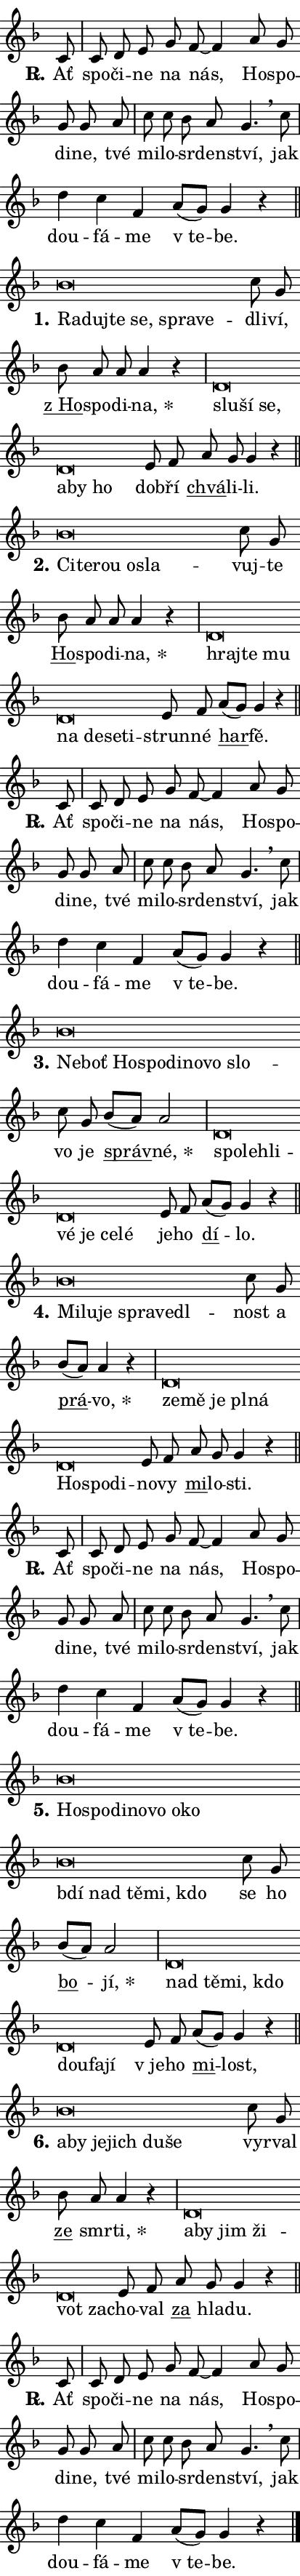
\version "2.22.1"
\header { tagline = "" }
\paper {
  indent = 0\cm
  top-margin = 0\cm
  right-margin = 0\cm
  bottom-margin = 0\cm
  left-margin = 0\cm
  paper-width = 7\cm
  page-breaking = #ly:one-page-breaking
  system-system-spacing.basic-distance = #11
  score-system-spacing.basic-distance = #11
  ragged-last = ##f
}


%% Author: Thomas Morley
%% https://lists.gnu.org/archive/html/lilypond-user/2020-05/msg00002.html
#(define (line-position grob)
"Returns position of @var[grob} in current system:
   @code{'start}, if at first time-step
   @code{'end}, if at last time-step
   @code{'middle} otherwise
"
  (let* ((col (ly:item-get-column grob))
         (ln (ly:grob-object col 'left-neighbor))
         (rn (ly:grob-object col 'right-neighbor))
         (col-to-check-left (if (ly:grob? ln) ln col))
         (col-to-check-right (if (ly:grob? rn) rn col))
         (break-dir-left
           (and
             (ly:grob-property col-to-check-left 'non-musical #f)
             (ly:item-break-dir col-to-check-left)))
         (break-dir-right
           (and
             (ly:grob-property col-to-check-right 'non-musical #f)
             (ly:item-break-dir col-to-check-right))))
        (cond ((eqv? 1 break-dir-left) 'start)
              ((eqv? -1 break-dir-right) 'end)
              (else 'middle))))

#(define (tranparent-at-line-position vctor)
  (lambda (grob)
  "Relying on @code{line-position} select the relevant enry from @var{vctor}.
Used to determine transparency,"
    (case (line-position grob)
      ((end) (not (vector-ref vctor 0)))
      ((middle) (not (vector-ref vctor 1)))
      ((start) (not (vector-ref vctor 2))))))

noteHeadBreakVisibility =
#(define-music-function (break-visibility)(vector?)
"Makes @code{NoteHead}s transparent relying on @var{break-visibility}"
#{
  \override NoteHead.transparent =
    #(tranparent-at-line-position break-visibility)
#})

#(define delete-ledgers-for-transparent-note-heads
  (lambda (grob)
    "Reads whether a @code{NoteHead} is transparent.
If so this @code{NoteHead} is removed from @code{'note-heads} from
@var{grob}, which is supposed to be @code{LedgerLineSpanner}.
As a result ledgers are not printed for this @code{NoteHead}"
    (let* ((nhds-array (ly:grob-object grob 'note-heads))
           (nhds-list
             (if (ly:grob-array? nhds-array)
                 (ly:grob-array->list nhds-array)
                 '()))
           ;; Relies on the transparent-property being done before
           ;; Staff.LedgerLineSpanner.after-line-breaking is executed.
           ;; This is fragile ...
           (to-keep
             (remove
               (lambda (nhd)
                 (ly:grob-property nhd 'transparent #f))
               nhds-list)))
      ;; TODO find a better method to iterate over grob-arrays, similiar
      ;; to filter/remove etc for lists
      ;; For now rebuilt from scratch
      (set! (ly:grob-object grob 'note-heads)  '())
      (for-each
        (lambda (nhd)
          (ly:pointer-group-interface::add-grob grob 'note-heads nhd))
        to-keep))))

hideNotes = {
  \noteHeadBreakVisibility #begin-of-line-visible
}
unHideNotes = {
  \noteHeadBreakVisibility #all-visible
}

% work-around for resetting accidentals
% https://lilypond.org/doc/v2.23/Documentation/notation/displaying-rhythms#unmetered-music
cadenzaMeasure = {
  \cadenzaOff
  \partial 1024 s1024
  \cadenzaOn
}

#(define-markup-command (accent layout props text) (markup?)
  "Underline accented syllable"
  (interpret-markup layout props
    #{\markup \override #'(offset . 4.3) \underline { #text }#}))

responsum = \markup \concat {
  "R" \hspace #-1.05 \path #0.1 #'((moveto 0 0.07) (lineto 0.9 0.8)) \hspace #0.05 "."
}

\layout {
    \context {
        \Staff
        \remove "Time_signature_engraver"
        \override LedgerLineSpanner.after-line-breaking = #delete-ledgers-for-transparent-note-heads
    }
    \context {
        \Voice {
            \override NoteHead.output-attributes = #'((class . "notehead"))
            \override Hairpin.height = #0.55
        }
    }
    \context {
        \Lyrics {
            \override StanzaNumber.output-attributes = #'((class . "stanzanumber"))
            \override LyricSpace.minimum-distance = #0.9
            \override LyricText.font-name = #"TeX Gyre Schola"
            \override LyricText.font-size = 1
            \override StanzaNumber.font-name = #"TeX Gyre Schola Bold"
            \override StanzaNumber.font-size = 1
        }
    }
}

% magnetic-lyrics.ily
%
%   written by
%     Jean Abou Samra <jean@abou-samra.fr>
%     Werner Lemberg <wl@gnu.org>
%
%   adapted by
%     Jiri Hon <jiri.hon@gmail.com>
%
% Version 2022-Apr-15

% https://www.mail-archive.com/lilypond-user@gnu.org/msg149350.html

#(define (Left_hyphen_pointer_engraver context)
   "Collect syllable-hyphen-syllable occurrences in lyrics and store
them in properties.  This engraver only looks to the left.  For
example, if the lyrics input is @code{foo -- bar}, it does the
following.

@itemize @bullet
@item
Set the @code{text} property of the @code{LyricHyphen} grob between
@q{foo} and @q{bar} to @code{foo}.

@item
Set the @code{left-hyphen} property of the @code{LyricText} grob with
text @q{foo} to the @code{LyricHyphen} grob between @q{foo} and
@q{bar}.
@end itemize

Use this auxiliary engraver in combination with the
@code{lyric-@/text::@/apply-@/magnetic-@/offset!} hook."
   (let ((hyphen #f)
         (text #f))
     (make-engraver
      (acknowledgers
       ((lyric-syllable-interface engraver grob source-engraver)
        (set! text grob)))
      (end-acknowledgers
       ((lyric-hyphen-interface engraver grob source-engraver)
        ;(when (not (grob::has-interface grob 'lyric-space-interface))
          (set! hyphen grob)));)
      ((stop-translation-timestep engraver)
       (when (and text hyphen)
         (ly:grob-set-object! text 'left-hyphen hyphen))
       (set! text #f)
       (set! hyphen #f)))))

#(define (lyric-text::apply-magnetic-offset! grob)
   "If the space between two syllables is less than the value in
property @code{LyricText@/.details@/.squash-threshold}, move the right
syllable to the left so that it gets concatenated with the left
syllable.

Use this function as a hook for
@code{LyricText@/.after-@/line-@/breaking} if the
@code{Left_@/hyphen_@/pointer_@/engraver} is active."
   (let ((hyphen (ly:grob-object grob 'left-hyphen #f)))
     (when hyphen
       (let ((left-text (ly:spanner-bound hyphen LEFT)))
         (when (grob::has-interface left-text 'lyric-syllable-interface)
           (let* ((common (ly:grob-common-refpoint grob left-text X))
                  (this-x-ext (ly:grob-extent grob common X))
                  (left-x-ext
                   (begin
                     ;; Trigger magnetism for left-text.
                     (ly:grob-property left-text 'after-line-breaking)
                     (ly:grob-extent left-text common X)))
                  ;; `delta` is the gap width between two syllables.
                  (delta (- (interval-start this-x-ext)
                            (interval-end left-x-ext)))
                  (details (ly:grob-property grob 'details))
                  (threshold (assoc-get 'squash-threshold details 0.2)))
             (when (< delta threshold)
               (let* (;; We have to manipulate the input text so that
                      ;; ligatures crossing syllable boundaries are not
                      ;; disabled.  For languages based on the Latin
                      ;; script this is essentially a beautification.
                      ;; However, for non-Western scripts it can be a
                      ;; necessity.
                      (lt (ly:grob-property left-text 'text))
                      (rt (ly:grob-property grob 'text))
                      (is-space (grob::has-interface hyphen 'lyric-space-interface))
                      (space (if is-space " " ""))
                      (space-markup (grob-interpret-markup grob " "))
                      (space-size (interval-length (ly:stencil-extent space-markup X)))
                      (extra-delta (if is-space space-size 0))
                      ;; Append new syllable.
                      (ltrt-space (if (and (string? lt) (string? rt))
                                (string-append lt space rt)
                                (make-concat-markup (list lt space rt))))
                      ;; Right-align `ltrt` to the right side.
                      (ltrt-space-markup (grob-interpret-markup
                               grob
                               (make-translate-markup
                                (cons (interval-length this-x-ext) 0)
                                (make-right-align-markup ltrt-space)))))
                 (begin
                   ;; Don't print `left-text`.
                   (ly:grob-set-property! left-text 'stencil #f)
                   ;; Set text and stencil (which holds all collected
                   ;; syllables so far) and shift it to the left.
                   (ly:grob-set-property! grob 'text ltrt-space)
                   (ly:grob-set-property! grob 'stencil ltrt-space-markup)
                   (ly:grob-translate-axis! grob (- (- delta extra-delta)) X))))))))))


#(define (lyric-hyphen::displace-bounds-first grob)
   ;; Make very sure this callback isn't triggered too early.
   (let ((left (ly:spanner-bound grob LEFT))
         (right (ly:spanner-bound grob RIGHT)))
     (ly:grob-property left 'after-line-breaking)
     (ly:grob-property right 'after-line-breaking)
     (ly:lyric-hyphen::print grob)))

squashThreshold = #0.4

\layout {
  \context {
    \Lyrics
    \consists #Left_hyphen_pointer_engraver
    \override LyricText.after-line-breaking =
      #lyric-text::apply-magnetic-offset!
    \override LyricHyphen.stencil = #lyric-hyphen::displace-bounds-first
    \override LyricText.details.squash-threshold = \squashThreshold
    \override LyricHyphen.minimum-distance = 0
    \override LyricHyphen.minimum-length = \squashThreshold
  }
}

squash = \override LyricText.details.squash-threshold = 9999
unSquash = \override LyricText.details.squash-threshold = \squashThreshold

left = \override LyricText.self-alignment-X = #LEFT
unLeft = \revert LyricText.self-alignment-X

starOffset = #(lambda (grob) 
                (let ((x_offset (ly:self-alignment-interface::aligned-on-x-parent grob)))
                  (if (= x_offset 0) 0 (+ x_offset 1.2))))

star = #(define-music-function (syllable)(string?)
"Append star separator at the end of a syllable"
#{
  \once \override LyricText.X-offset = #starOffset
  \lyricmode { \markup {
    #syllable
    \override #'((font-name . "TeX Gyre Schola Bold")) \hspace #0.2 \lower #0.65 \larger "*"
  } }
#})

starAccent = #(define-music-function (syllable)(string?)
"Append star separator at the end of a syllable and make accent"
#{
  \once \override LyricText.X-offset = #starOffset
  \lyricmode { \markup {
    \accent #syllable
    \override #'((font-name . "TeX Gyre Schola Bold")) \hspace #0.2 \lower #0.65 \larger "*"
  } }
#})

breath = #(define-music-function (syllable)(string?)
"Append breathing indicator at the end of a syllable"
#{
  \lyricmode { \markup { #syllable "+" } }
#})

optionalBreath = #(define-music-function (syllable)(string?)
"Append optional breathing indicator at the end of a syllable"
#{
  \lyricmode { \markup { #syllable "(+)" } }
#})


\score {
    <<
        \new Voice = "melody" { \cadenzaOn \key f \major \relative { c'8 \cadenzaMeasure \bar "|" c d e \bar "" g f~ f4 \bar "" a8 g \bar "" g g a \cadenzaMeasure \bar "|" c c \bar "" bes a g4. \breathe c8 \cadenzaMeasure \bar "|" d4 c \bar "" f, a8[( g)] g4 r \cadenzaMeasure \bar "||" \break }
\relative { bes'\breve*1/16 \hideNotes \breve*1/16 \bar "" \breve*1/16 \bar "" \breve*1/16 \bar "" \breve*1/16 \breve*1/16 \bar "" \unHideNotes c8 g \bar "" bes a a a4 r \cadenzaMeasure \bar "|" d,\breve*1/16 \hideNotes \breve*1/16 \bar "" \breve*1/16 \bar "" \breve*1/16 \bar "" \breve*1/16 \breve*1/16 \bar "" \unHideNotes e8 f \bar "" a g g4 r \cadenzaMeasure \bar "||" \break }
\relative { bes'\breve*1/16 \hideNotes \breve*1/16 \bar "" \breve*1/16 \bar "" \breve*1/16 \breve*1/16 \bar "" \unHideNotes c8 g \bar "" bes a a a4 r \cadenzaMeasure \bar "|" d,\breve*1/16 \hideNotes \breve*1/16 \bar "" \breve*1/16 \bar "" \breve*1/16 \bar "" \breve*1/16 \bar "" \breve*1/16 \breve*1/16 \bar "" \unHideNotes e8 f \bar "" a[( g)] g4 r \cadenzaMeasure \bar "||" \break }
\relative { c'8 \cadenzaMeasure \bar "|" c d e \bar "" g f~ f4 \bar "" a8 g \bar "" g g a \cadenzaMeasure \bar "|" c c \bar "" bes a g4. \breathe c8 \cadenzaMeasure \bar "|" d4 c \bar "" f, a8[( g)] g4 r \cadenzaMeasure \bar "||" \break }
\relative { bes'\breve*1/16 \hideNotes \breve*1/16 \bar "" \breve*1/16 \bar "" \breve*1/16 \bar "" \breve*1/16 \bar "" \breve*1/16 \bar "" \breve*1/16 \breve*1/16 \bar "" \unHideNotes c8 g \bar "" bes[( a)] a2 \cadenzaMeasure \bar "|" d,\breve*1/16 \hideNotes \breve*1/16 \bar "" \breve*1/16 \bar "" \breve*1/16 \bar "" \breve*1/16 \bar "" \breve*1/16 \breve*1/16 \bar "" \unHideNotes e8 f \bar "" a[( g)] g4 r \cadenzaMeasure \bar "||" \break }
\relative { bes'\breve*1/16 \hideNotes \breve*1/16 \bar "" \breve*1/16 \bar "" \breve*1/16 \bar "" \breve*1/16 \breve*1/16 \bar "" \unHideNotes c8 g \bar "" bes[( a)] a4 r \cadenzaMeasure \bar "|" d,\breve*1/16 \hideNotes \breve*1/16 \bar "" \breve*1/16 \bar "" \breve*1/16 \bar "" \breve*1/16 \bar "" \breve*1/16 \bar "" \breve*1/16 \breve*1/16 \bar "" \unHideNotes e8 f \bar "" a g g4 r \cadenzaMeasure \bar "||" \break }
\relative { c'8 \cadenzaMeasure \bar "|" c d e \bar "" g f~ f4 \bar "" a8 g \bar "" g g a \cadenzaMeasure \bar "|" c c \bar "" bes a g4. \breathe c8 \cadenzaMeasure \bar "|" d4 c \bar "" f, a8[( g)] g4 r \cadenzaMeasure \bar "||" \break }
\relative { bes'\breve*1/16 \hideNotes \breve*1/16 \bar "" \breve*1/16 \bar "" \breve*1/16 \bar "" \breve*1/16 \bar "" \breve*1/16 \bar "" \breve*1/16 \bar "" \breve*1/16 \bar "" \breve*1/16 \bar "" \breve*1/16 \bar "" \breve*1/16 \breve*1/16 \bar "" \unHideNotes c8 g \bar "" bes[( a)] a2 \cadenzaMeasure \bar "|" d,\breve*1/16 \hideNotes \breve*1/16 \bar "" \breve*1/16 \bar "" \breve*1/16 \bar "" \breve*1/16 \bar "" \breve*1/16 \breve*1/16 \bar "" \unHideNotes e8 f \bar "" a[( g)] g4 r \cadenzaMeasure \bar "||" \break }
\relative { bes'\breve*1/16 \hideNotes \breve*1/16 \bar "" \breve*1/16 \bar "" \breve*1/16 \bar "" \breve*1/16 \breve*1/16 \bar "" \unHideNotes c8 g \bar "" bes a a4 r \cadenzaMeasure \bar "|" d,\breve*1/16 \hideNotes \breve*1/16 \bar "" \breve*1/16 \bar "" \breve*1/16 \bar "" \breve*1/16 \breve*1/16 \bar "" \unHideNotes e8 f \bar "" a g g4 r \cadenzaMeasure \bar "||" \break }
\relative { c'8 \cadenzaMeasure \bar "|" c d e \bar "" g f~ f4 \bar "" a8 g \bar "" g g a \cadenzaMeasure \bar "|" c c \bar "" bes a g4. \breathe c8 \cadenzaMeasure \bar "|" d4 c \bar "" f, a8[( g)] g4 r \cadenzaMeasure \bar "||" \break } \bar "|." }
        \new Lyrics \lyricsto "melody" { \lyricmode { \set stanza = \responsum
Ať spo -- či -- ne na nás, Ho -- spo -- di -- ne, tvé mi -- lo -- sr -- den -- ství, jak dou -- fá -- me "v te" -- be.
\set stanza = "1."
\left Ra -- \squash duj -- te se, spra -- ve -- \unLeft \unSquash dli -- ví, \markup \accent "z Ho" -- spo -- di -- \star na, \left slu -- \squash ší se, a -- by ho \unLeft \unSquash dob -- ří \markup \accent chvá -- li -- li.
\set stanza = "2."
\left Ci -- \squash te -- rou o -- sla -- \unLeft \unSquash vuj -- te \markup \accent Ho -- spo -- di -- \star na, \left hraj -- \squash te mu na de -- se -- ti -- \unLeft \unSquash strun -- né \markup \accent har -- fě.
\set stanza = \responsum
Ať spo -- či -- ne na nás, Ho -- spo -- di -- ne, tvé mi -- lo -- sr -- den -- ství, jak dou -- fá -- me "v te" -- be.
\set stanza = "3."
\left Ne -- \squash boť Ho -- spo -- di -- no -- vo slo -- \unLeft \unSquash vo je \markup \accent správ -- \star né, \left spo -- \squash leh -- li -- vé je ce -- lé \unLeft \unSquash je -- ho \markup \accent dí -- lo.
\set stanza = "4."
\left Mi -- \squash lu -- je spra -- ve -- dl -- \unLeft \unSquash nost a \markup \accent prá -- \star vo, \left ze -- \squash mě je pl -- ná Ho -- spo -- di -- \unLeft \unSquash no -- vy \markup \accent mi -- lo -- sti.
\set stanza = \responsum
Ať spo -- či -- ne na nás, Ho -- spo -- di -- ne, tvé mi -- lo -- sr -- den -- ství, jak dou -- fá -- me "v te" -- be.
\set stanza = "5."
\left Ho -- \squash spo -- di -- no -- vo o -- ko bdí nad tě -- mi, kdo \unLeft \unSquash se ho \markup \accent bo -- \star jí, \left nad \squash tě -- mi, kdo dou -- fa -- jí \unLeft \unSquash "v je" -- ho \markup \accent mi -- lost,
\set stanza = "6."
\left a -- \squash by je -- jich du -- še \unLeft \unSquash vy -- rval \markup \accent ze smr -- \star ti, \left a -- \squash by jim ži -- vot za -- \unLeft \unSquash cho -- val \markup \accent za hla -- du.
\set stanza = \responsum
Ať spo -- či -- ne na nás, Ho -- spo -- di -- ne, tvé mi -- lo -- sr -- den -- ství, jak dou -- fá -- me "v te" -- be. } }
    >>
    \layout {}
}
